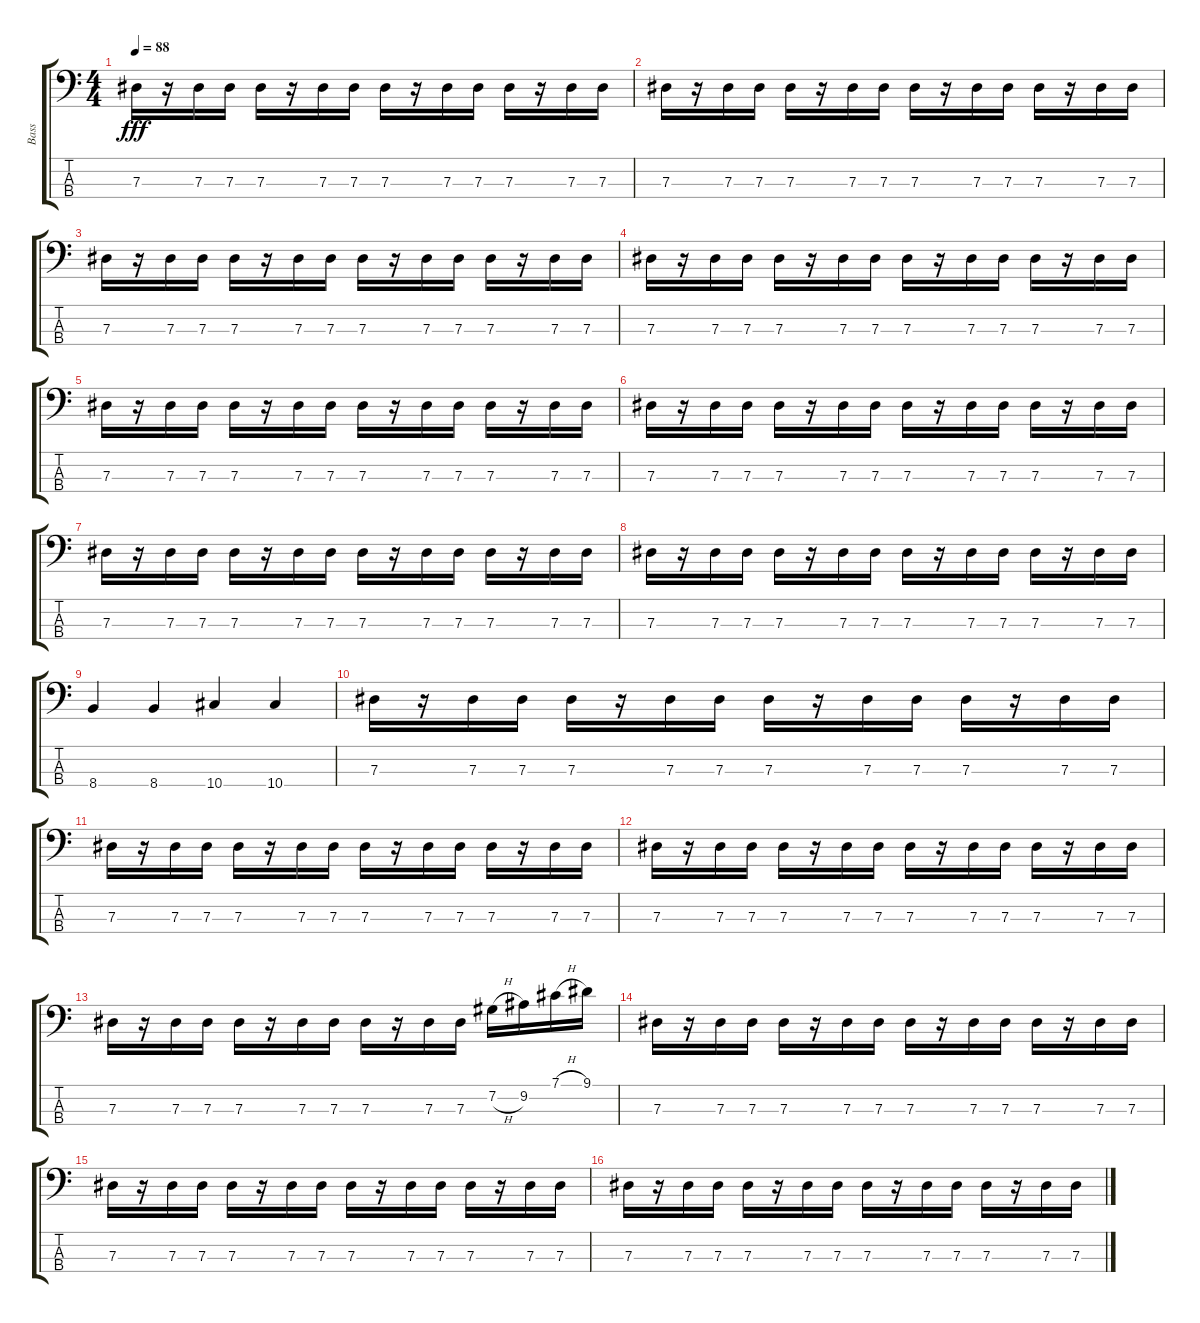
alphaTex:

\track ("Bass" "Bass") {instrument electricbassfinger}
\staff {score tabs}
\tuning (Gb2 Db2 Ab1 Eb1) {hide}
\ts (4 4)
\tempo 88
\clef f4
\ks c
7.3.16{dy fff} r.16 7.3.16 7.3.16 7.3.16 r.16 7.3.16 7.3.16 7.3.16 r.16 7.3.16 7.3.16 7.3.16 r.16 7.3.16 7.3.16 |
7.3.16 r.16 7.3.16 7.3.16 7.3.16 r.16 7.3.16 7.3.16 7.3.16 r.16 7.3.16 7.3.16 7.3.16 r.16 7.3.16 7.3.16 |
7.3.16 r.16 7.3.16 7.3.16 7.3.16 r.16 7.3.16 7.3.16 7.3.16 r.16 7.3.16 7.3.16 7.3.16 r.16 7.3.16 7.3.16 |
7.3.16 r.16 7.3.16 7.3.16 7.3.16 r.16 7.3.16 7.3.16 7.3.16 r.16 7.3.16 7.3.16 7.3.16 r.16 7.3.16 7.3.16 |
7.3.16 r.16 7.3.16 7.3.16 7.3.16 r.16 7.3.16 7.3.16 7.3.16 r.16 7.3.16 7.3.16 7.3.16 r.16 7.3.16 7.3.16 |
7.3.16 r.16 7.3.16 7.3.16 7.3.16 r.16 7.3.16 7.3.16 7.3.16 r.16 7.3.16 7.3.16 7.3.16 r.16 7.3.16 7.3.16 |
7.3.16 r.16 7.3.16 7.3.16 7.3.16 r.16 7.3.16 7.3.16 7.3.16 r.16 7.3.16 7.3.16 7.3.16 r.16 7.3.16 7.3.16 |
7.3.16 r.16 7.3.16 7.3.16 7.3.16 r.16 7.3.16 7.3.16 7.3.16 r.16 7.3.16 7.3.16 7.3.16 r.16 7.3.16 7.3.16 |
8.4.4 8.4.4 10.4.4 10.4.4 |
7.3.16 r.16 7.3.16 7.3.16 7.3.16 r.16 7.3.16 7.3.16 7.3.16 r.16 7.3.16 7.3.16 7.3.16 r.16 7.3.16 7.3.16 |
7.3.16 r.16 7.3.16 7.3.16 7.3.16 r.16 7.3.16 7.3.16 7.3.16 r.16 7.3.16 7.3.16 7.3.16 r.16 7.3.16 7.3.16 |
7.3.16 r.16 7.3.16 7.3.16 7.3.16 r.16 7.3.16 7.3.16 7.3.16 r.16 7.3.16 7.3.16 7.3.16 r.16 7.3.16 7.3.16 |
7.3.16 r.16 7.3.16 7.3.16 7.3.16 r.16 7.3.16 7.3.16 7.3.16 r.16 7.3.16 7.3.16 7.2{h}.16 9.2.16 7.1{h}.16 9.1.16 |
7.3.16 r.16 7.3.16 7.3.16 7.3.16 r.16 7.3.16 7.3.16 7.3.16 r.16 7.3.16 7.3.16 7.3.16 r.16 7.3.16 7.3.16 |
7.3.16 r.16 7.3.16 7.3.16 7.3.16 r.16 7.3.16 7.3.16 7.3.16 r.16 7.3.16 7.3.16 7.3.16 r.16 7.3.16 7.3.16 |
7.3.16 r.16 7.3.16 7.3.16 7.3.16 r.16 7.3.16 7.3.16 7.3.16 r.16 7.3.16 7.3.16 7.3.16 r.16 7.3.16 7.3.16
